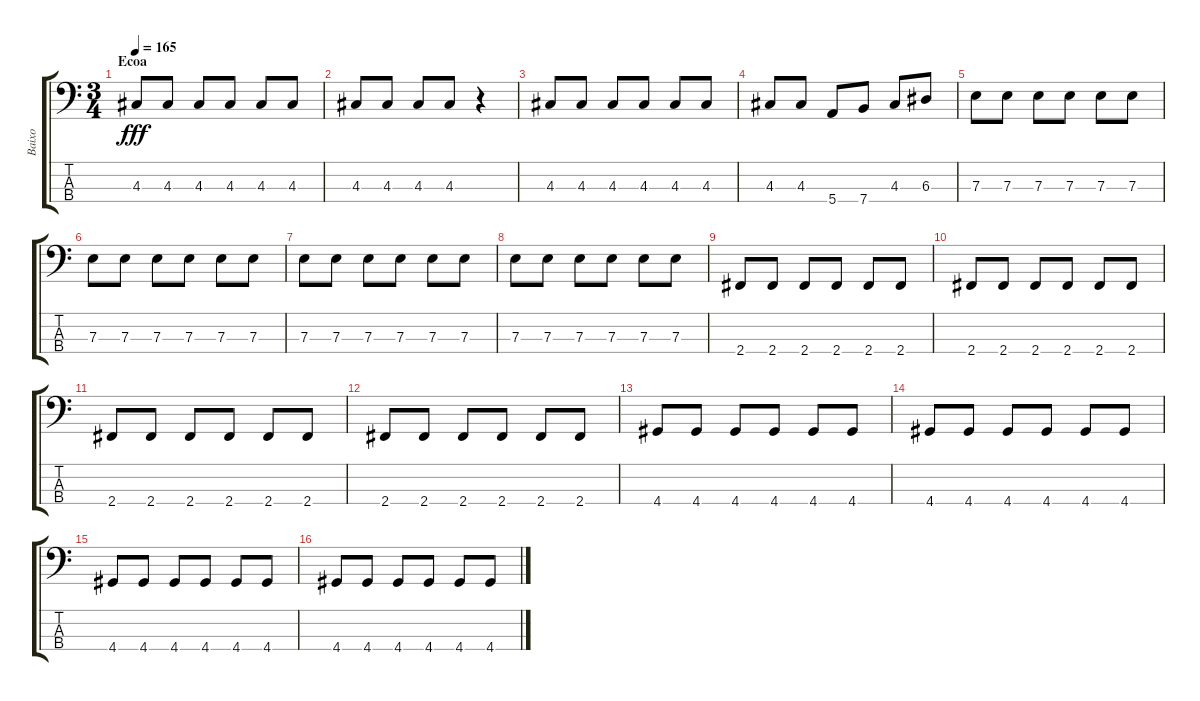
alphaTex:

\track ("Baixo" "Baixo") {instrument electricbasspick}
\staff {score tabs}
\tuning (G2 D2 A1 E1) {hide}
\ts (3 4)
\section ("" "Ecoa")
\tempo 165
\clef f4
\ks c
4.3.8{dy fff} 4.3.8 4.3.8 4.3.8 4.3.8 4.3.8 |
4.3.8 4.3.8 4.3.8 4.3.8 r.4 |
4.3.8 4.3.8 4.3.8 4.3.8 4.3.8 4.3.8 |
4.3.8 4.3.8 5.4.8 7.4.8 4.3.8 6.3.8 |
7.3.8 7.3.8 7.3.8 7.3.8 7.3.8 7.3.8 |
7.3.8 7.3.8 7.3.8 7.3.8 7.3.8 7.3.8 |
7.3.8 7.3.8 7.3.8 7.3.8 7.3.8 7.3.8 |
7.3.8 7.3.8 7.3.8 7.3.8 7.3.8 7.3.8 |
2.4.8 2.4.8 2.4.8 2.4.8 2.4.8 2.4.8 |
2.4.8 2.4.8 2.4.8 2.4.8 2.4.8 2.4.8 |
2.4.8 2.4.8 2.4.8 2.4.8 2.4.8 2.4.8 |
2.4.8 2.4.8 2.4.8 2.4.8 2.4.8 2.4.8 |
4.4.8 4.4.8 4.4.8 4.4.8 4.4.8 4.4.8 |
4.4.8 4.4.8 4.4.8 4.4.8 4.4.8 4.4.8 |
4.4.8 4.4.8 4.4.8 4.4.8 4.4.8 4.4.8 |
4.4.8 4.4.8 4.4.8 4.4.8 4.4.8 4.4.8
